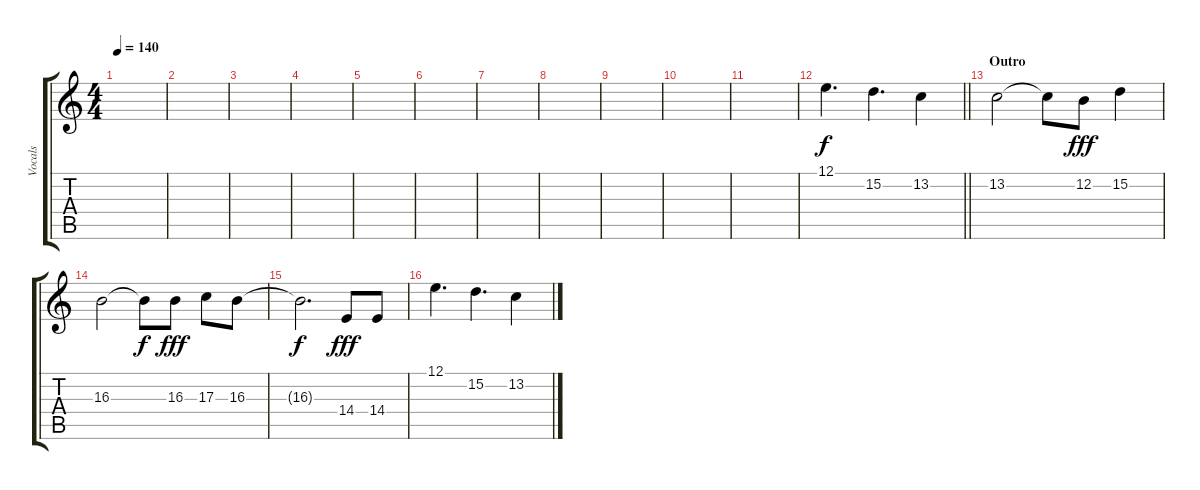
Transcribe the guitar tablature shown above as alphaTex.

\track ("Vocals" "Vocals") {instrument choiraahs}
\staff {score tabs}
\tuning (E4 B3 G3 D3 A2 E2) {hide}
\ts (4 4)
\tempo 140
\clef g2
\ks c
|
|
|
|
|
|
|
|
|
|
|
\barLineRight lightlight
12.1.4{d} 15.2.4{d} 13.2.4 |
\section ("" "Outro")
13.2.2 13.2{t}.8{dy f} 12.2.8{dy fff} 15.2.4 |
16.3.2 16.3{t}.8{dy f} 16.3.8{dy fff} 17.3.8 16.3.8 |
16.3{t}.2{d dy f} 14.4.8{dy fff} 14.4.8 |
12.1.4{d} 15.2.4{d} 13.2.4
